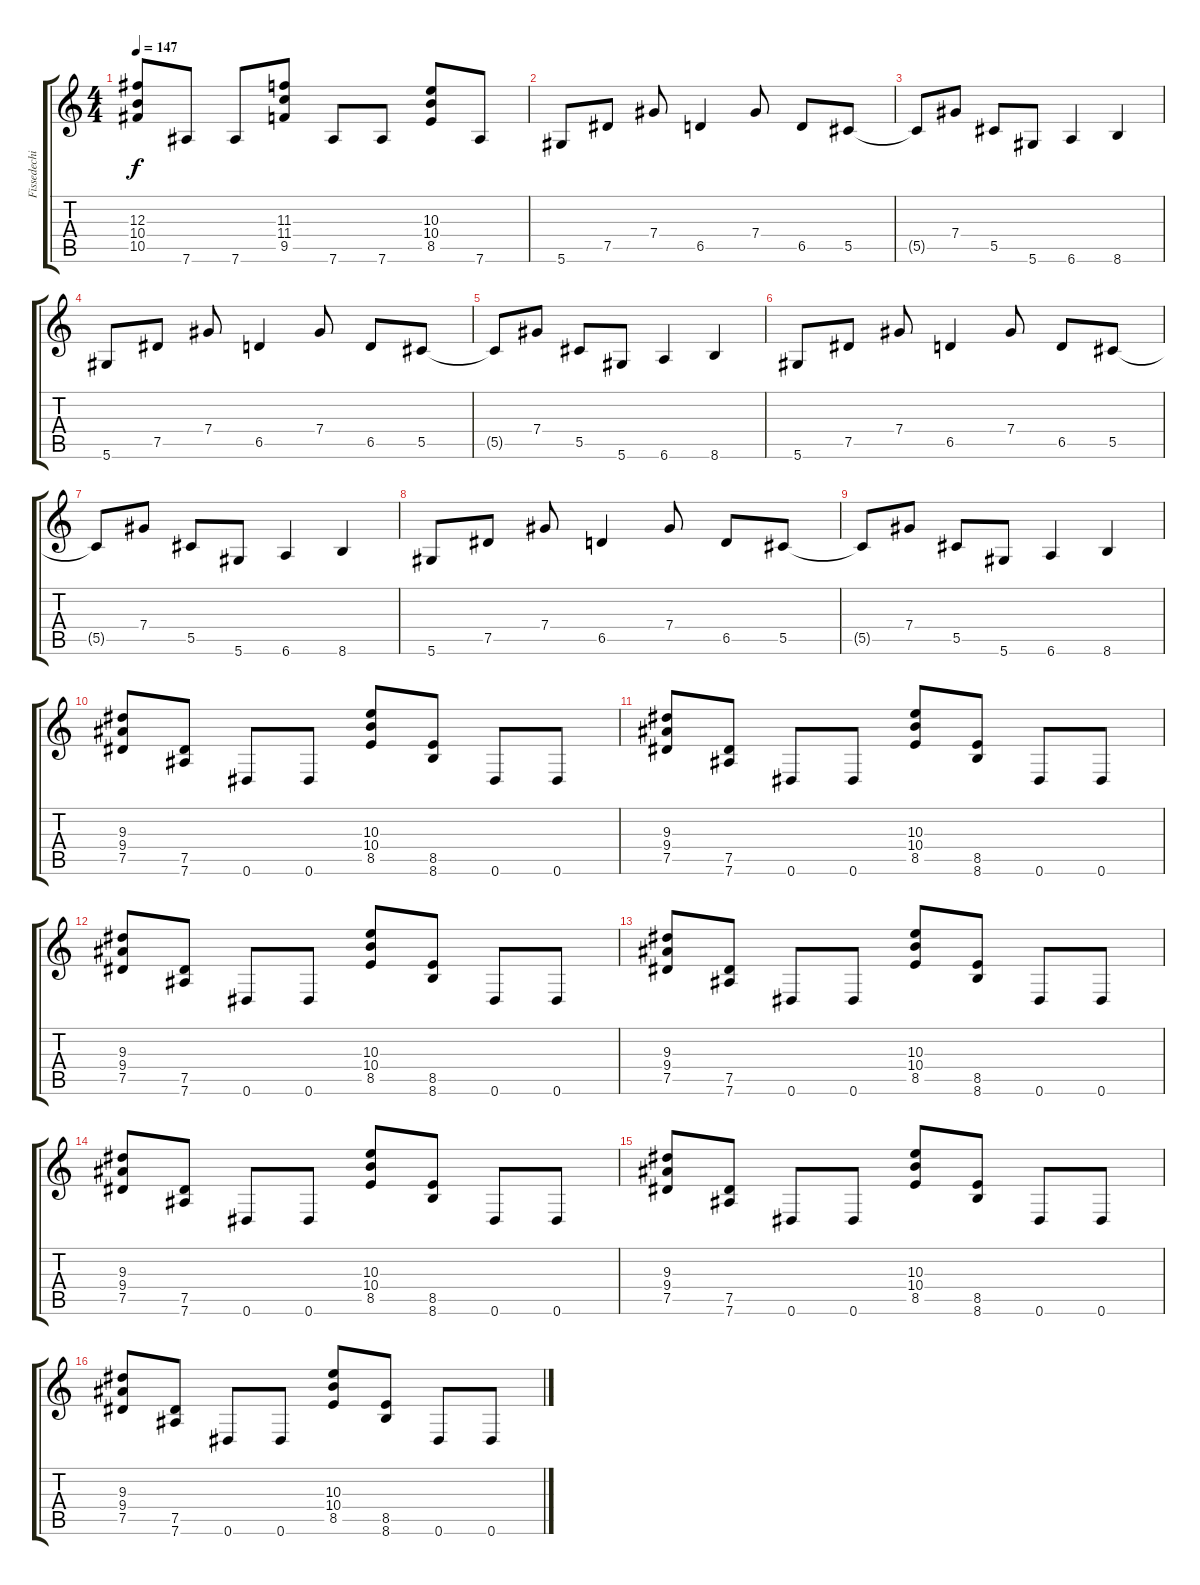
\track ("Fissedechieng" "Fissedechi") {instrument distortionguitar}
\staff {score tabs}
\tuning (Eb4 Bb3 Gb3 Db3 Ab2 Eb2) {hide}
\ts (4 4)
\tempo 147
\clef g2
\ks c
(12.3 10.4 10.5).8{dy f} 7.6.8 7.6.8 (11.3 11.4 9.5).8 7.6.8 7.6.8 (10.3 10.4 8.5).8 7.6.8 |
5.6.8 7.5.8 7.4.8 6.5.4 7.4.8 6.5.8 5.5.8 |
5.5{t}.8 7.4.8 5.5.8 5.6.8 6.6.4 8.6.4 |
5.6.8 7.5.8 7.4.8 6.5.4 7.4.8 6.5.8 5.5.8 |
5.5{t}.8 7.4.8 5.5.8 5.6.8 6.6.4 8.6.4 |
5.6.8 7.5.8 7.4.8 6.5.4 7.4.8 6.5.8 5.5.8 |
5.5{t}.8 7.4.8 5.5.8 5.6.8 6.6.4 8.6.4 |
5.6.8 7.5.8 7.4.8 6.5.4 7.4.8 6.5.8 5.5.8 |
5.5{t}.8 7.4.8 5.5.8 5.6.8 6.6.4 8.6.4 |
(9.3 9.4 7.5).8 (7.5 7.6).8 0.6.8 0.6.8 (10.3 10.4 8.5).8 (8.5 8.6).8 0.6.8 0.6.8 |
(9.3 9.4 7.5).8 (7.5 7.6).8 0.6.8 0.6.8 (10.3 10.4 8.5).8 (8.5 8.6).8 0.6.8 0.6.8 |
(9.3 9.4 7.5).8 (7.5 7.6).8 0.6.8 0.6.8 (10.3 10.4 8.5).8 (8.5 8.6).8 0.6.8 0.6.8 |
(9.3 9.4 7.5).8 (7.5 7.6).8 0.6.8 0.6.8 (10.3 10.4 8.5).8 (8.5 8.6).8 0.6.8 0.6.8 |
(9.3 9.4 7.5).8 (7.5 7.6).8 0.6.8 0.6.8 (10.3 10.4 8.5).8 (8.5 8.6).8 0.6.8 0.6.8 |
(9.3 9.4 7.5).8 (7.5 7.6).8 0.6.8 0.6.8 (10.3 10.4 8.5).8 (8.5 8.6).8 0.6.8 0.6.8 |
(9.3 9.4 7.5).8 (7.5 7.6).8 0.6.8 0.6.8 (10.3 10.4 8.5).8 (8.5 8.6).8 0.6.8 0.6.8
